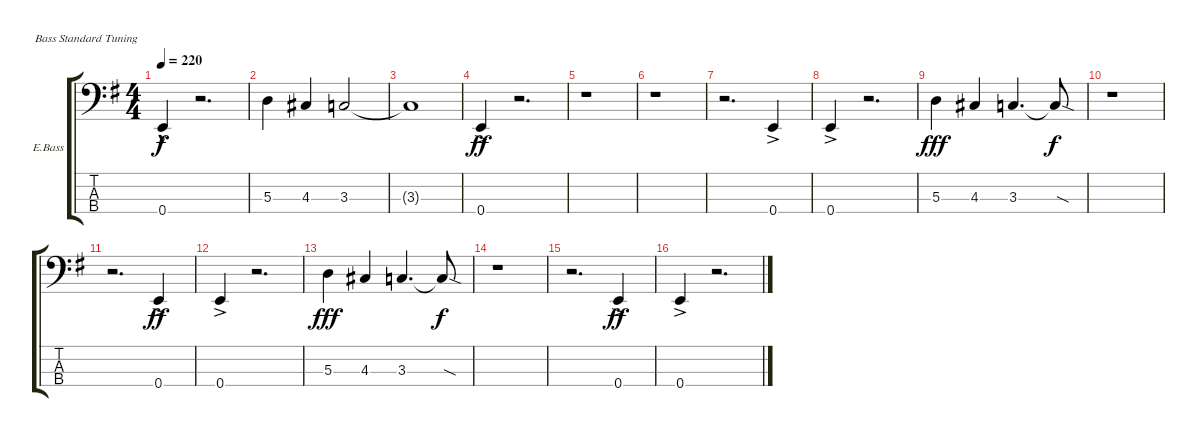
\bracketExtendMode groupsimilarinstruments
\firstSystemTrackNameOrientation horizontal
\otherSystemsTrackNameOrientation horizontal
\track ("E.Bass" "E.Bass") {instrument electricbassfinger}
\staff {score tabs}
\tuning (G2 D2 A1 E1)
\ts (4 4)
\beaming (8 2 2 2 2)
\tempo 220
\clef f4
\scale
0.2
\ks g
0.4{hac}.4{dy f instrument electricbassfinger} r.2{d} |
\scale
0.237838 5.3.4 4.3.4 3.3.2 |
\scale
0.137838 3.3{t}.1 |
0.4{ac}.4{dy ff} r.2{d} |
r.1 |
r.1 |
r.2{d} 0.4{ac}.4 |
0.4{ac}.4 r.2{d} |
5.3.4{dy fff} 4.3.4 3.3.4{d} 3.3{sod t}.8{dy f} |
r.1 |
r.2{d} 0.4{ac}.4{dy ff} |
0.4{ac}.4 r.2{d} |
5.3.4{dy fff} 4.3.4 3.3.4{d} 3.3{sod t}.8{dy f} |
r.1 |
r.2{d} 0.4{ac}.4{dy ff} |
0.4{ac}.4 r.2{d}
